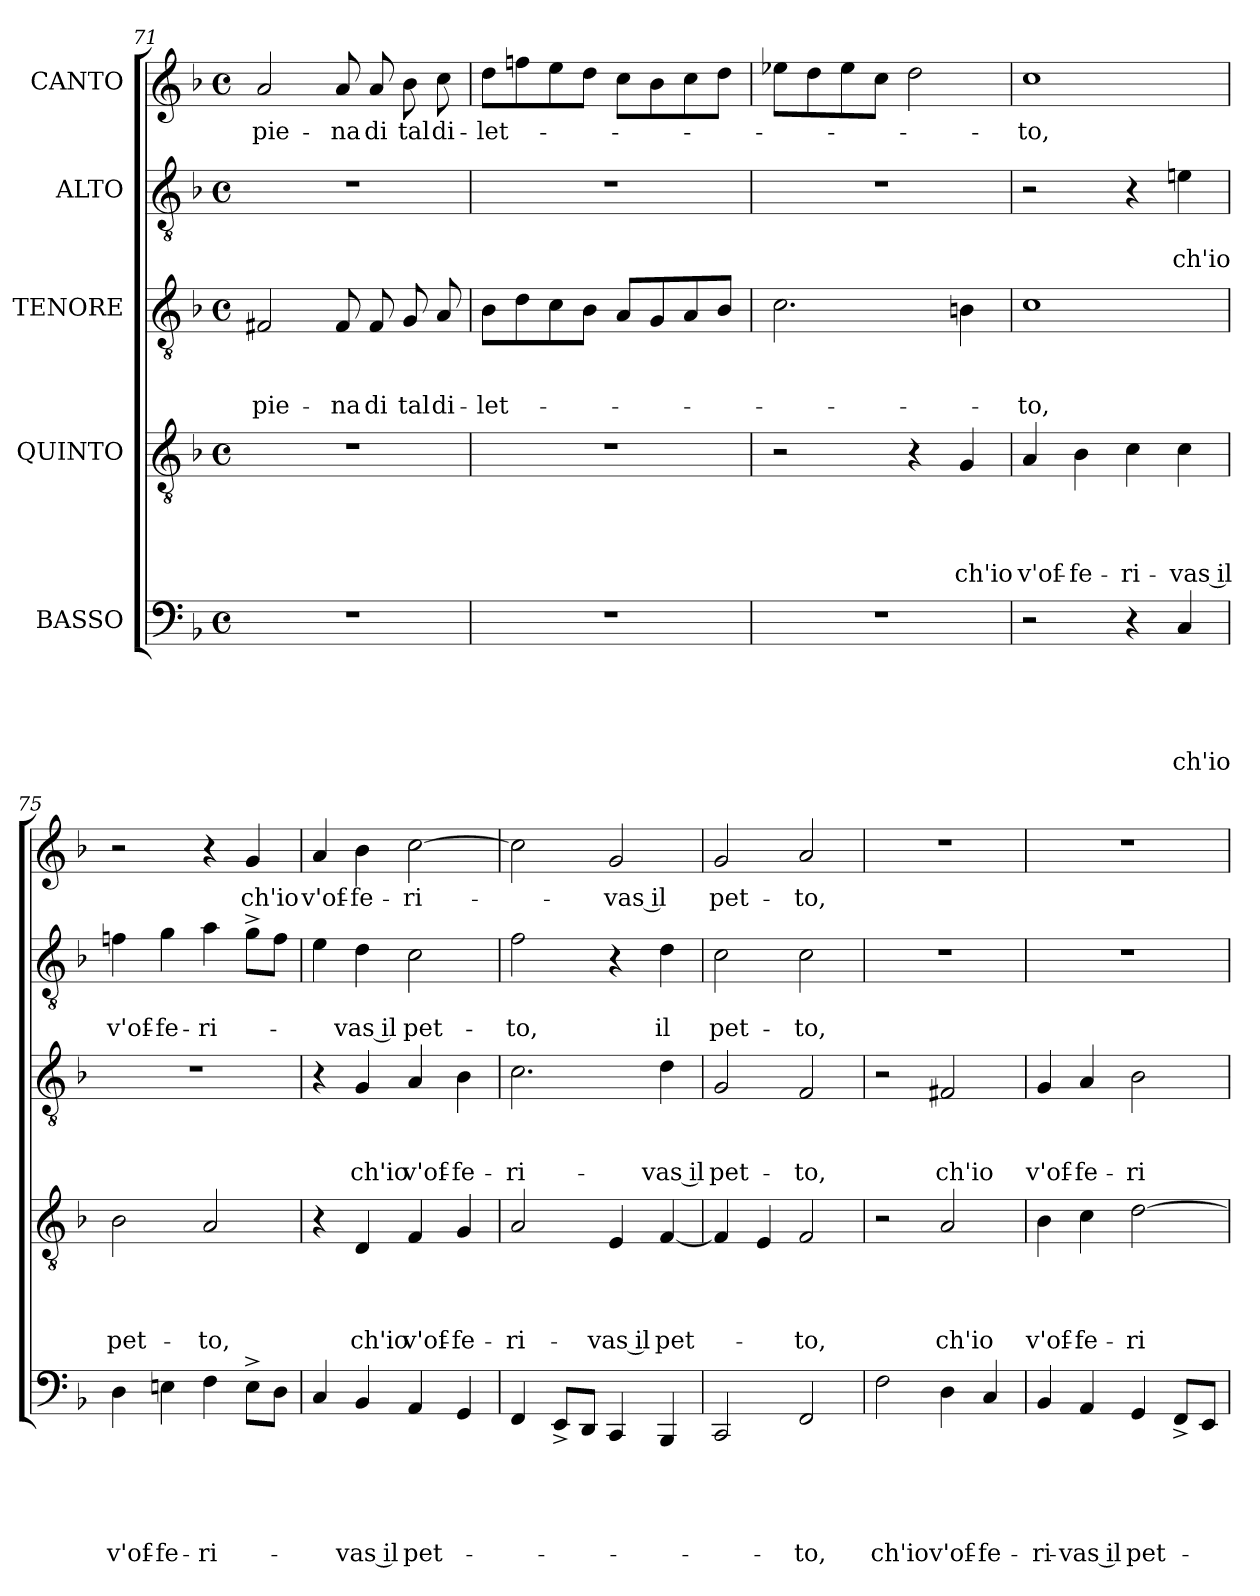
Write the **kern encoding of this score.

**kern	**text	**text	**text	**text	**text	**kern	**text	**text	**text	**text	**kern	**text	**text	**text	**kern	**text	**text	**kern	**text
*part5	*part5	*part5	*part5	*part5	*part5	*part4	*part4	*part4	*part4	*part4	*part3	*part3	*part3	*part3	*part2	*part2	*part2	*part1	*part1
*staff5	*staff5	*staff5	*staff5	*staff5	*staff5	*staff4	*staff4	*staff4	*staff4	*staff4	*staff3	*staff3	*staff3	*staff3	*staff2	*staff2	*staff2	*staff1	*staff1
*I"BASSO	*	*	*	*	*	*I"QUINTO	*	*	*	*	*I"TENORE	*	*	*	*I"ALTO	*	*	*I"CANTO	*
*clefF4	*	*	*	*	*	*clefGv2	*	*	*	*	*clefGv2	*	*	*	*clefGv2	*	*	*clefG2	*
*k[b-]	*	*	*	*	*	*k[b-]	*	*	*	*	*k[b-]	*	*	*	*k[b-]	*	*	*k[b-]	*
*F:	*	*	*	*	*	*F:	*	*	*	*	*F:	*	*	*	*F:	*	*	*F:	*
*M4/4	*	*	*	*	*	*M4/4	*	*	*	*	*M4/4	*	*	*	*M4/4	*	*	*M4/4	*
*met(c)	*	*	*	*	*	*met(c)	*	*	*	*	*met(c)	*	*	*	*met(c)	*	*	*met(c)	*
=71	=71	=71	=71	=71	=71	=71	=71	=71	=71	=71	=71	=71	=71	=71	=71	=71	=71	=71	=71
!	!	!	!	!	!	!	!	!	!	!	!	!	!	!LO:LY:b	!	!	!	!	!LO:LY:b
1r	.	.	.	.	.	1r	.	.	.	.	2F#X/	.	.	pie-	1r	.	.	2a/	pie-
!	!	!	!	!	!	!	!	!	!	!	!	!	!	!LO:LY:b	!	!	!	!	!LO:LY:b
.	.	.	.	.	.	.	.	.	.	.	8F#i/	.	.	-na	.	.	.	8a/	-na
!	!	!	!	!	!	!	!	!	!	!	!	!	!	!LO:LY:b	!	!	!	!	!LO:LY:b
.	.	.	.	.	.	.	.	.	.	.	8F#i/	.	.	di	.	.	.	8a/	di
!	!	!	!	!	!	!	!	!	!	!	!	!	!	!LO:LY:b	!	!	!	!	!LO:LY:b
.	.	.	.	.	.	.	.	.	.	.	8G/	.	.	tal	.	.	.	8b-\	tal
!	!	!	!	!	!	!	!	!	!	!	!	!	!	!LO:LY:b	!	!	!	!	!LO:LY:b
.	.	.	.	.	.	.	.	.	.	.	8A/	.	.	di-	.	.	.	8cc\	di-
=72	=72	=72	=72	=72	=72	=72	=72	=72	=72	=72	=72	=72	=72	=72	=72	=72	=72	=72	=72
!	!	!	!	!	!	!	!	!	!	!	!	!	!	!LO:LY:b	!	!	!	!	!LO:LY:b
1r	.	.	.	.	.	1r	.	.	.	.	8B-\L	.	.	-let-	1r	.	.	8dd\L	-let-
.	.	.	.	.	.	.	.	.	.	.	8d\	.	.	.	.	.	.	8ffni\	.
.	.	.	.	.	.	.	.	.	.	.	8c\	.	.	.	.	.	.	8ee\	.
.	.	.	.	.	.	.	.	.	.	.	8B-\J	.	.	.	.	.	.	8dd\J	.
.	.	.	.	.	.	.	.	.	.	.	8A/L	.	.	.	.	.	.	8cc\L	.
.	.	.	.	.	.	.	.	.	.	.	8G/	.	.	.	.	.	.	8b-\	.
.	.	.	.	.	.	.	.	.	.	.	8A/	.	.	.	.	.	.	8cc\	.
.	.	.	.	.	.	.	.	.	.	.	8B-/J	.	.	.	.	.	.	8dd\J	.
=73	=73	=73	=73	=73	=73	=73	=73	=73	=73	=73	=73	=73	=73	=73	=73	=73	=73	=73	=73
1r	.	.	.	.	.	2r	.	.	.	.	2.c\	.	.	.	1r	.	.	8ee-X\L	.
.	.	.	.	.	.	.	.	.	.	.	.	.	.	.	.	.	.	8dd\	.
.	.	.	.	.	.	.	.	.	.	.	.	.	.	.	.	.	.	8ee-\	.
.	.	.	.	.	.	.	.	.	.	.	.	.	.	.	.	.	.	8cc\J	.
.	.	.	.	.	.	4r	.	.	.	.	.	.	.	.	.	.	.	2dd\	.
!	!	!	!	!	!	!	!	!	!	!LO:LY:b	!	!	!	!	!	!	!	!	!
.	.	.	.	.	.	4G/	.	.	.	ch'io	4Bn\	.	.	.	.	.	.	.	.
!!LO:PB:g=z
=74	=74	=74	=74	=74	=74	=74	=74	=74	=74	=74	=74	=74	=74	=74	=74	=74	=74	=74	=74
!	!	!	!	!	!	!	!	!	!	!LO:LY:b	!	!	!	!LO:LY:b	!	!	!	!	!LO:LY:b
2r	.	.	.	.	.	4A/	.	.	.	v'of-	1c	.	.	-to,	2r	.	.	1cc	-to,
!	!	!	!	!	!	!	!	!	!	!LO:LY:b	!	!	!	!	!	!	!	!	!
.	.	.	.	.	.	4B-\	.	.	.	-fe-	.	.	.	.	.	.	.	.	.
!	!	!	!	!	!	!	!	!	!	!LO:LY:b	!	!	!	!	!	!	!	!	!
4r	.	.	.	.	.	4c\	.	.	.	-ri-	.	.	.	.	4r	.	.	.	.
!	!	!	!	!	!LO:LY:b	!	!	!	!	!LO:LY:b:rj	!	!	!	!	!	!	!LO:LY:b	!	!
4C/	.	.	.	.	ch'io	4c\	.	.	.	-vas il	.	.	.	.	4eni\	.	ch'io	.	.
=75	=75	=75	=75	=75	=75	=75	=75	=75	=75	=75	=75	=75	=75	=75	=75	=75	=75	=75	=75
!	!	!	!	!	!LO:LY:b	!	!	!	!	!LO:LY:b	!	!	!	!	!	!	!LO:LY:b	!	!
4D\	.	.	.	.	v'of-	2B-\	.	.	.	pet-	1r	.	.	.	4fni\	.	v'of-	2r	.
!	!	!	!	!	!LO:LY:b	!	!	!	!	!	!	!	!	!	!	!	!LO:LY:b	!	!
4Eni\	.	.	.	.	-fe-	.	.	.	.	.	.	.	.	.	4g\	.	-fe-	.	.
!	!	!	!	!	!LO:LY:b	!	!	!	!	!LO:LY:b	!	!	!	!	!	!	!LO:LY:b	!	!
4F\	.	.	.	.	-ri-	2A/	.	.	.	-to,	.	.	.	.	4a\	.	-ri-	4r	.
!	!	!	!	!	!	!	!	!	!	!	!	!	!	!	!	!	!	!	!LO:LY:b
8E^>\L	.	.	.	.	.	.	.	.	.	.	.	.	.	.	8g^>\L	.	.	4g/	ch'io
8D\J	.	.	.	.	.	.	.	.	.	.	.	.	.	.	8f\J	.	.	.	.
=76	=76	=76	=76	=76	=76	=76	=76	=76	=76	=76	=76	=76	=76	=76	=76	=76	=76	=76	=76
!	!	!	!	!	!	!	!	!	!	!	!	!	!	!	!	!	!	!	!LO:LY:b
4C/	.	.	.	.	.	4r	.	.	.	.	4r	.	.	.	4e\	.	.	4a/	v'of-
!	!	!	!	!	!LO:LY:b:rj	!	!	!	!	!LO:LY:b	!	!	!	!LO:LY:b	!	!	!LO:LY:b:rj	!	!LO:LY:b
4BB-/	.	.	.	.	-vas il	4D/	.	.	.	ch'io	4G/	.	.	ch'io	4d\	.	-vas il	4b-\	-fe-
!	!	!	!	!	!LO:LY:b	!	!	!	!	!LO:LY:b	!	!	!	!LO:LY:b	!	!	!LO:LY:b	!	!LO:LY:b
4AA/	.	.	.	.	pet-	4F/	.	.	.	v'of-	4A/	.	.	v'of-	2c\	.	pet-	[>2cc\	-ri-
!	!	!	!	!	!	!	!	!	!	!LO:LY:b	!	!	!	!LO:LY:b	!	!	!	!	!
4GG/	.	.	.	.	.	4G/	.	.	.	-fe-	4B-\	.	.	-fe-	.	.	.	.	.
=77	=77	=77	=77	=77	=77	=77	=77	=77	=77	=77	=77	=77	=77	=77	=77	=77	=77	=77	=77
!	!	!	!	!	!	!	!	!	!	!LO:LY:b	!	!	!	!LO:LY:b	!	!	!LO:LY:b	!	!
4FF/	.	.	.	.	.	2A/	.	.	.	-ri-	2.c\	.	.	-ri-	2f\	.	-to,	2cc\]	.
8EE^</L	.	.	.	.	.	.	.	.	.	.	.	.	.	.	.	.	.	.	.
8DD/J	.	.	.	.	.	.	.	.	.	.	.	.	.	.	.	.	.	.	.
!	!	!	!	!	!	!	!	!	!	!LO:LY:b:rj	!	!	!	!	!	!	!	!	!LO:LY:b:rj
4CC/	.	.	.	.	.	4E/	.	.	.	-vas il	.	.	.	.	4r	.	.	2g/	-vas il
!	!	!	!	!	!	!	!	!	!	!LO:LY:b	!	!	!	!LO:LY:b:rj	!	!	!LO:LY:b	!	!
4BBB-/	.	.	.	.	.	[<4F/	.	.	.	pet-	4d\	.	.	-vas il	4d\	.	il	.	.
=78	=78	=78	=78	=78	=78	=78	=78	=78	=78	=78	=78	=78	=78	=78	=78	=78	=78	=78	=78
!	!	!	!	!	!	!	!	!	!	!	!	!	!	!LO:LY:b	!	!	!LO:LY:b	!	!LO:LY:b
2CC/	.	.	.	.	.	4F/]	.	.	.	.	2G/	.	.	pet-	2c\	.	pet-	2g/	pet-
.	.	.	.	.	.	4E/	.	.	.	.	.	.	.	.	.	.	.	.	.
!	!	!	!	!	!LO:LY:b	!	!	!	!	!LO:LY:b	!	!	!	!LO:LY:b	!	!	!LO:LY:b	!	!LO:LY:b
2FF/	.	.	.	.	-to,	2F/	.	.	.	-to,	2F/	.	.	-to,	2c\	.	-to,	2a/	-to,
=79	=79	=79	=79	=79	=79	=79	=79	=79	=79	=79	=79	=79	=79	=79	=79	=79	=79	=79	=79
!	!	!	!	!	!LO:LY:b	!	!	!	!	!	!	!	!	!	!	!	!	!	!
2F\	.	.	.	.	ch'io	2r	.	.	.	.	2r	.	.	.	1r	.	.	1r	.
!	!	!	!	!	!LO:LY:b	!	!	!	!	!LO:LY:b	!	!	!	!LO:LY:b	!	!	!	!	!
4D\	.	.	.	.	v'of-	2A/	.	.	.	ch'io	2F#X/	.	.	ch'io	.	.	.	.	.
!	!	!	!	!	!LO:LY:b	!	!	!	!	!	!	!	!	!	!	!	!	!	!
4C/	.	.	.	.	-fe-	.	.	.	.	.	.	.	.	.	.	.	.	.	.
=80	=80	=80	=80	=80	=80	=80	=80	=80	=80	=80	=80	=80	=80	=80	=80	=80	=80	=80	=80
!	!	!	!	!	!LO:LY:b	!	!	!	!	!LO:LY:b	!	!	!	!LO:LY:b	!	!	!	!	!
4BB-/	.	.	.	.	-ri-	4B-\	.	.	.	v'of-	4G/	.	.	v'of-	1r	.	.	1r	.
!	!	!	!	!	!LO:LY:b:rj	!	!	!	!	!LO:LY:b	!	!	!	!LO:LY:b	!	!	!	!	!
4AA/	.	.	.	.	-vas il	4c\	.	.	.	-fe-	4A/	.	.	-fe-	.	.	.	.	.
!	!	!	!	!	!LO:LY:b	!	!	!	!	!LO:LY:b	!	!	!	!LO:LY:b	!	!	!	!	!
4GG/	.	.	.	.	pet-	[<2d\	.	.	.	-ri-	2B-\	.	.	-ri-	.	.	.	.	.
8FF^</L	.	.	.	.	.	.	.	.	.	.	.	.	.	.	.	.	.	.	.
8EE/J	.	.	.	.	.	.	.	.	.	.	.	.	.	.	.	.	.	.	.
=	=	=	=	=	=	=	=	=	=	=	=	=	=	=	=	=	=	=	=
*-	*-	*-	*-	*-	*-	*-	*-	*-	*-	*-	*-	*-	*-	*-	*-	*-	*-	*-	*-
